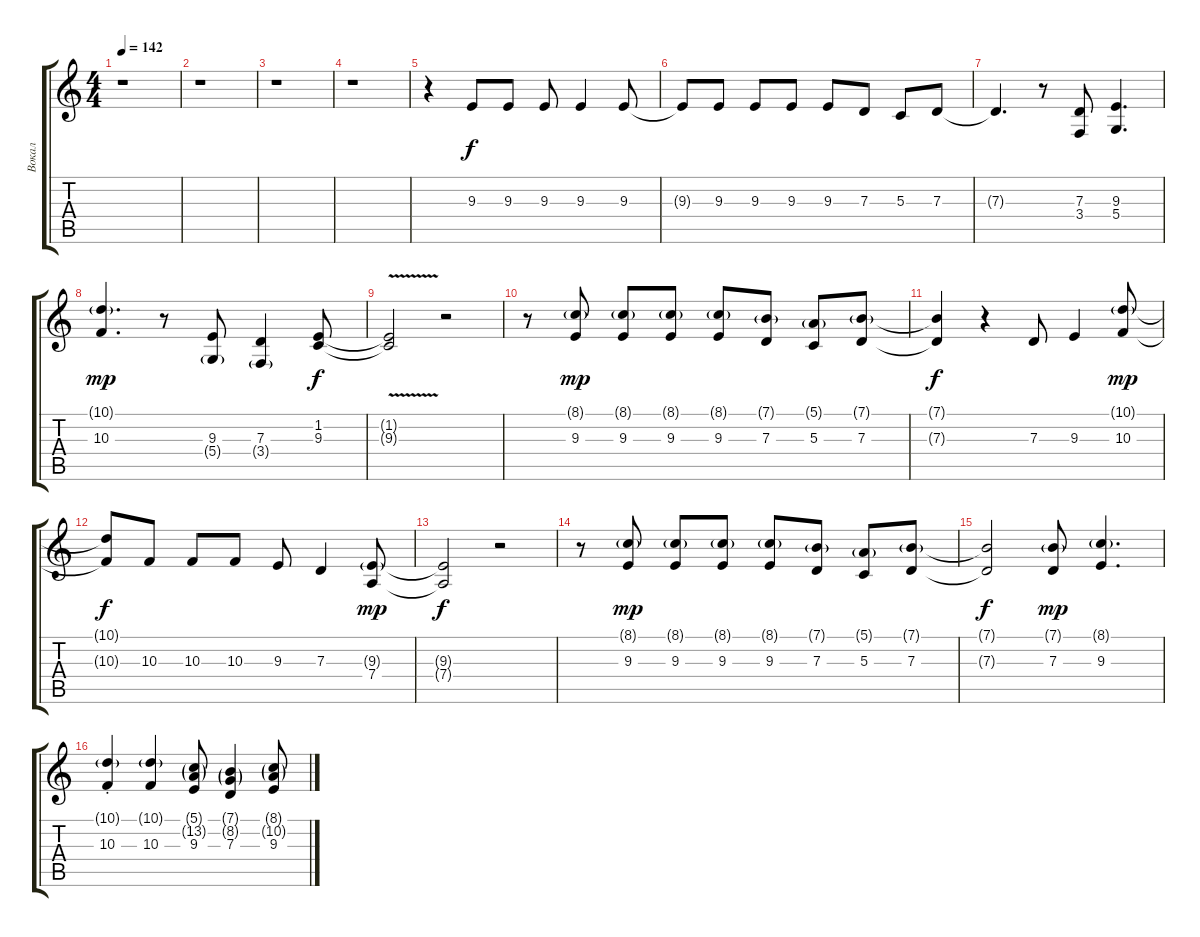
\track ("Вокал" "Вокал") {instrument oboe}
\staff {score tabs}
\tuning (E4 B3 G3 D3 A2 E2) {hide}
\ts (4 4)
\tempo 142
\clef g2
\ks c
r.1{dy f} |
r.1 |
r.1 |
r.1 |
r.4 9.3.8 9.3.8 9.3.8 9.3.4 9.3.8 |
9.3{t}.8 9.3.8 9.3.8 9.3.8 9.3.8 7.3.8 5.3.8 7.3.8 |
7.3{t}.4{d} r.8 (7.3 3.4).8 (9.3 5.4).4{d} |
(10.1{g} 10.3).4{d dy mp} r.8 (9.3 5.4{g}).8 (7.3 3.4{g}).4 (1.2 9.3).8{dy f} |
(1.2{v t} 9.3{v t}).2 r.2 |
r.8 (8.1{g} 9.3).8{dy mp} (8.1{g} 9.3).8 (8.1{g} 9.3).8 (8.1{g} 9.3).8 (7.1{g} 7.3).8 (5.1{g} 5.3).8 (7.1{g} 7.3).8 |
(7.1{t} 7.3{t}).4{dy f} r.4 7.3.8 9.3.4 (10.1{g} 10.3).8{dy mp} |
(10.1{t} 10.3{t}).8{dy f} 10.3.8 10.3.8 10.3.8 9.3.8 7.3.4 (9.3{g} 7.4).8{dy mp} |
(9.3{t} 7.4{t}).2{dy f} r.2 |
r.8 (8.1{g} 9.3).8{dy mp} (8.1{g} 9.3).8 (8.1{g} 9.3).8 (8.1{g} 9.3).8 (7.1{g} 7.3).8 (5.1{g} 5.3).8 (7.1{g} 7.3).8 |
(7.1{t} 7.3{t}).2{dy f} (7.1{g} 7.3).8{dy mp} (8.1{g} 9.3).4{d} |
(10.1{g st} 10.3{st}).4 (10.1{g} 10.3).4 (5.1{g} 13.2{g} 9.3).8 (7.1{g} 8.2{g} 7.3).4 (8.1{g} 10.2{g} 9.3).8
